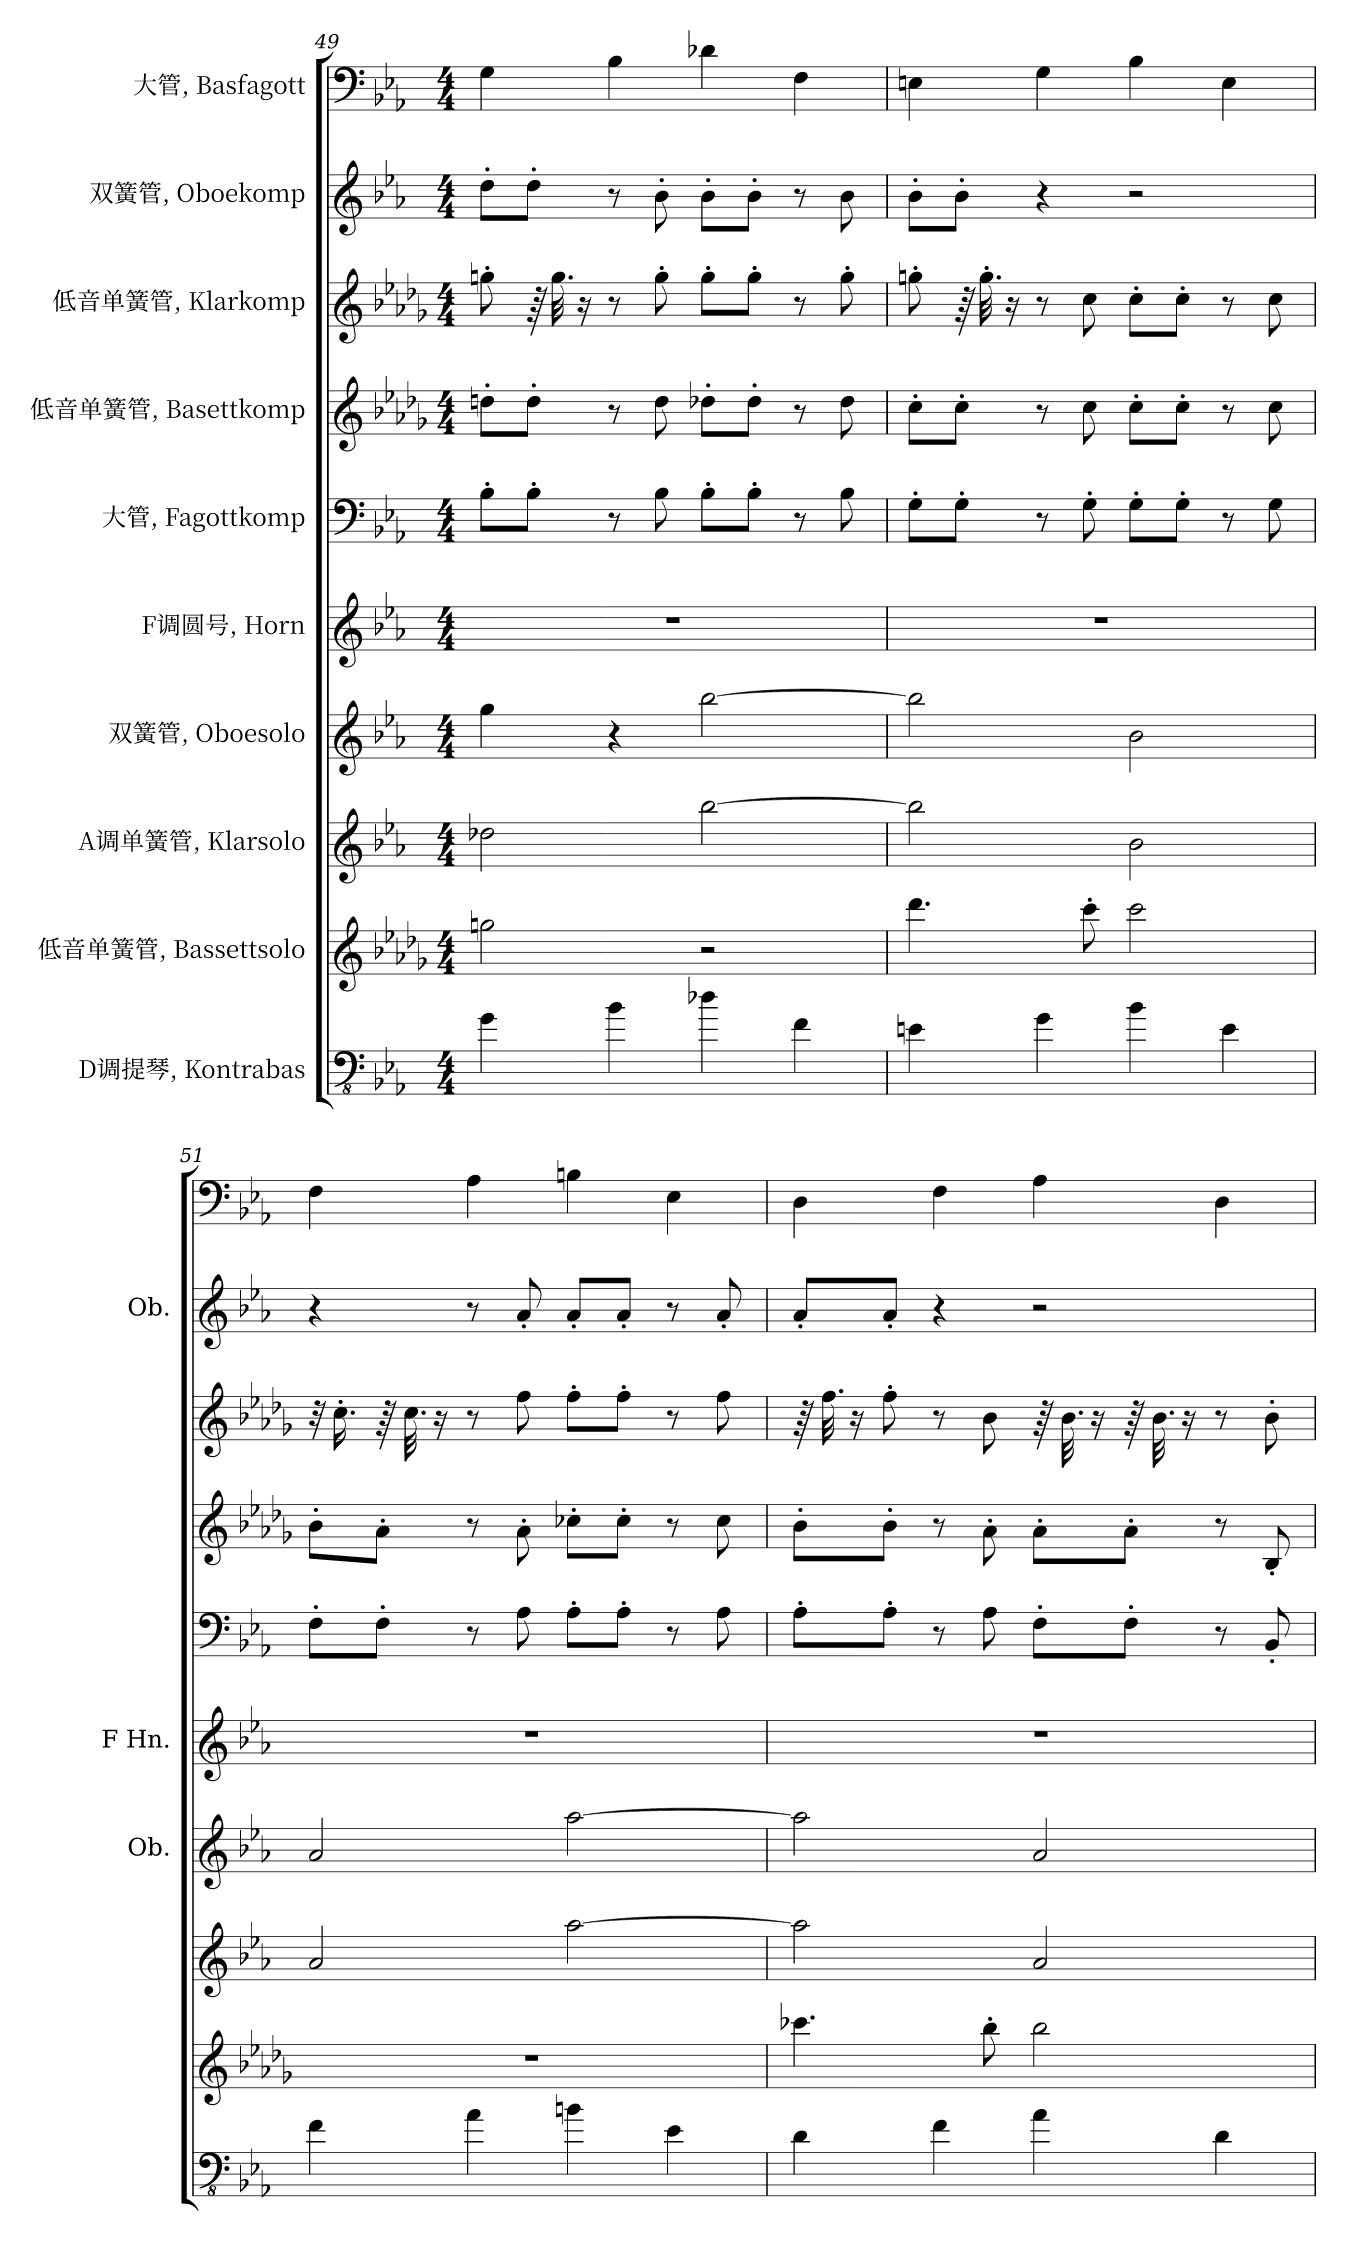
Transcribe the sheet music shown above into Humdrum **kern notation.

**kern	**kern	**kern	**kern	**kern	**kern	**kern	**kern	**kern	**kern
*part10	*part9	*part8	*part7	*part6	*part5	*part4	*part3	*part2	*part1
*staff10	*staff9	*staff8	*staff7	*staff6	*staff5	*staff4	*staff3	*staff2	*staff1
*I"D调提琴, Kontrabas	*I"低音单簧管, Bassettsolo	*I"A调单簧管, Klarsolo	*I"双簧管, Oboesolo	*I"F调圆号, Horn	*I"大管, Fagottkomp	*I"低音单簧管, Basettkomp	*I"低音单簧管, Klarkomp	*I"双簧管, Oboekomp	*I"大管, Basfagott
*	*	*	*I'Ob.	*I'F Hn.	*	*	*	*I'Ob.	*
*clefFv4	*clefG2	*clefG2	*clefG2	*clefG2	*clefF4	*clefG2	*clefG2	*clefG2	*clefF4
*ITrd7c12	*ITrd8c14	*ITrd2c3	*	*ITrd4c7	*	*ITrd8c14	*ITrd8c14	*	*
*k[b-e-a-]	*k[b-e-a-d-g-]	*k[]	*k[b-e-a-]	*k[b-e-a-d-]	*k[b-e-a-]	*k[b-e-a-d-g-]	*k[b-e-a-d-g-]	*k[b-e-a-]	*k[b-e-a-]
*M4/4	*M4/4	*M4/4	*M4/4	*M4/4	*M4/4	*M4/4	*M4/4	*M4/4	*M4/4
=49	=49	=49	=49	=49	=49	=49	=49	=49	=49
4GG\	2gn\	2b-X\	4gg\	1r	8B-'\L	8dn'\L	8gn'\	8dd'\L	4G\
.	.	.	.	.	8B-'\J	8d'\J	64r	8dd'\J	.
.	.	.	.	.	.	.	32.g\	.	.
.	.	.	.	.	.	.	16r	.	.
4BB-\	.	.	4r	.	8r	8r	8r	8r	4B-\
.	.	.	.	.	8B-\	8d\	8g'\	8b-'\	.
4D-X\	2r	[2gg\	[2bb-\	.	8B-'\L	8d-X'\L	8g'\L	8b-'\L	4d-X\
.	.	.	.	.	8B-'\J	8d-'\J	8g'\J	8b-'\J	.
4FF\	.	.	.	.	8r	8r	8r	8r	4F\
.	.	.	.	.	8B-\	8d-\	8g'\	8b-\	.
=50	=50	=50	=50	=50	=50	=50	=50	=50	=50
4EEn\	4.dd-\	2gg\]	2bb-\]	1r	8G'\L	8c'\L	8gn'\	8b-'\L	4En\
.	.	.	.	.	8G'\J	8c'\J	64r	8b-'\J	.
.	.	.	.	.	.	.	32.g'\	.	.
.	.	.	.	.	.	.	16r	.	.
4GG\	.	.	.	.	8r	8r	8r	4r	4G\
.	8cc'\	.	.	.	8G'\	8c\	8c\	.	.
4BB-\	2cc\	2g\	2b-\	.	8G'\L	8c'\L	8c'\L	2r	4B-\
.	.	.	.	.	8G'\J	8c'\J	8c'\J	.	.
4EE\	.	.	.	.	8r	8r	8r	.	4E\
.	.	.	.	.	8G\	8c\	8c\	.	.
!!LO:PB:g=z
=51	=51	=51	=51	=51	=51	=51	=51	=51	=51
4FF\	1r	2f/	2a-/	1r	8F'\L	8B-'\L	32r	4r	4F\
.	.	.	.	.	.	.	16.c'\	.	.
.	.	.	.	.	8F'\J	8A-'\J	64r	.	.
.	.	.	.	.	.	.	32.c\	.	.
.	.	.	.	.	.	.	16r	.	.
4AA-\	.	.	.	.	8r	8r	8r	8r	4A-\
.	.	.	.	.	8A-\	8A-'\	8f\	8a-'/	.
4BBn\	.	[2ff\	[2aa-\	.	8A-'\L	8c-X'\L	8f'\L	8a-'/L	4Bn\
.	.	.	.	.	8A-'\J	8c-'\J	8f'\J	8a-'/J	.
4EE-\	.	.	.	.	8r	8r	8r	8r	4E-\
.	.	.	.	.	8A-\	8c-\	8f\	8a-'/	.
=52	=52	=52	=52	=52	=52	=52	=52	=52	=52
4DD\	4.cc-X\	2ff\]	2aa-\]	1r	8A-'\L	8B-'\L	64r	8a-'/L	4D\
.	.	.	.	.	.	.	32.f\	.	.
.	.	.	.	.	.	.	16r	.	.
.	.	.	.	.	8A-'\J	8B-'\J	8f'\	8a-'/J	.
4FF\	.	.	.	.	8r	8r	8r	4r	4F\
.	8b-'\	.	.	.	8A-\	8A-'\	8B-\	.	.
4AA-\	2b-\	2f/	2a-/	.	8F'\L	8A-'\L	64r	2r	4A-\
.	.	.	.	.	.	.	32.B-\	.	.
.	.	.	.	.	.	.	16r	.	.
.	.	.	.	.	8F'\J	8A-'\J	64r	.	.
.	.	.	.	.	.	.	32.B-\	.	.
.	.	.	.	.	.	.	16r	.	.
4DD\	.	.	.	.	8r	8r	8r	.	4D\
.	.	.	.	.	8BB-'/	8BB-'/	8B-'\	.	.
=	=	=	=	=	=	=	=	=	=
*-	*-	*-	*-	*-	*-	*-	*-	*-	*-
